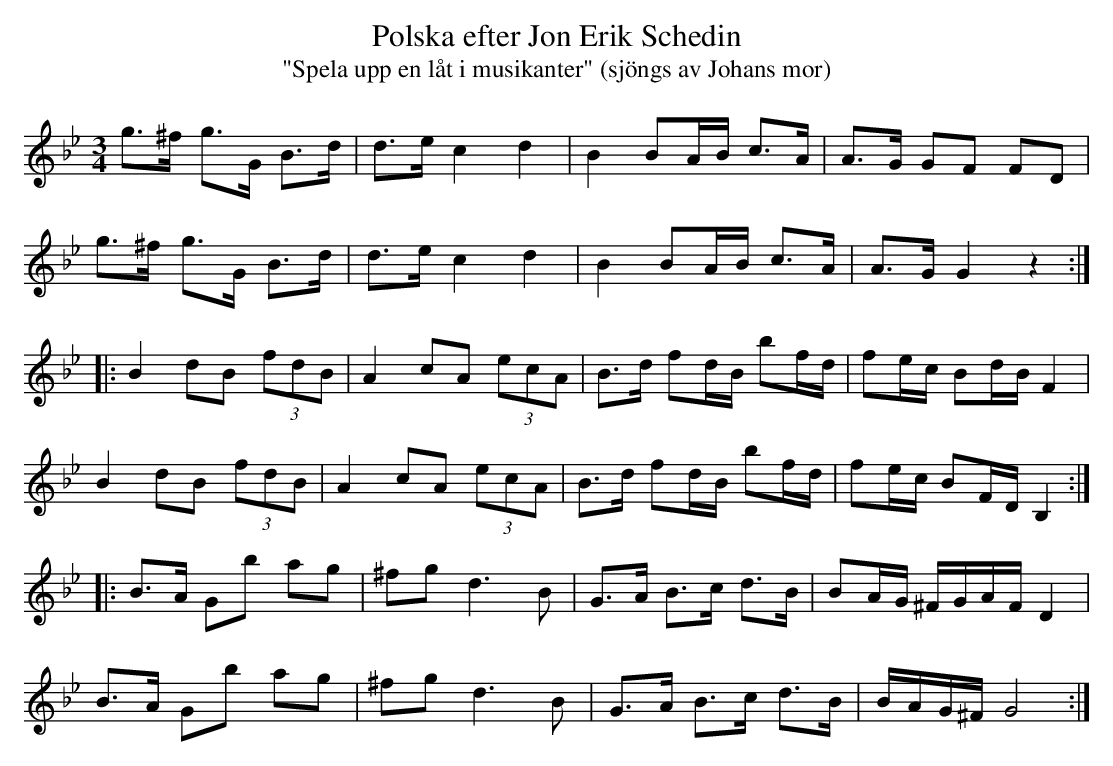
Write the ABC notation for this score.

X:1
T:Polska efter Jon Erik Schedin
T:"Spela upp en låt i musikanter" (sjöngs av Johans mor)
M:3/4
L:1/16
K:Gm
g2>^f2 g2>G2 B2>d2 | d2>e2 c4 d4 | B4 B2AB c2>A2 | A2>G2 G2F2 F2D2 |
g2>^f2 g2>G2 B2>d2 | d2>e2 c4 d4 | B4 B2AB c2>A2 | A2>G2 G4 z4 ::
B4 d2B2 (3f2d2B2 |  A4 c2A2 (3e2c2A2 | B2>d2 f2dB b2fd | f2ec B2dB F4 |
B4 d2B2 (3f2d2B2 |  A4 c2A2 (3e2c2A2 | B2>d2 f2dB b2fd | f2ec B2FD B,4 ::
B2>A2 G2b2 a2g2 | ^f2g2 d4> B4 | G2>A2 B2>c2 d2>B2 | B2AG ^FGAF D4 |
B2>A2 G2b2 a2g2 | ^f2g2 d4> B4 | G2>A2 B2>c2 d2>B2 | BAG^F G8 :|
